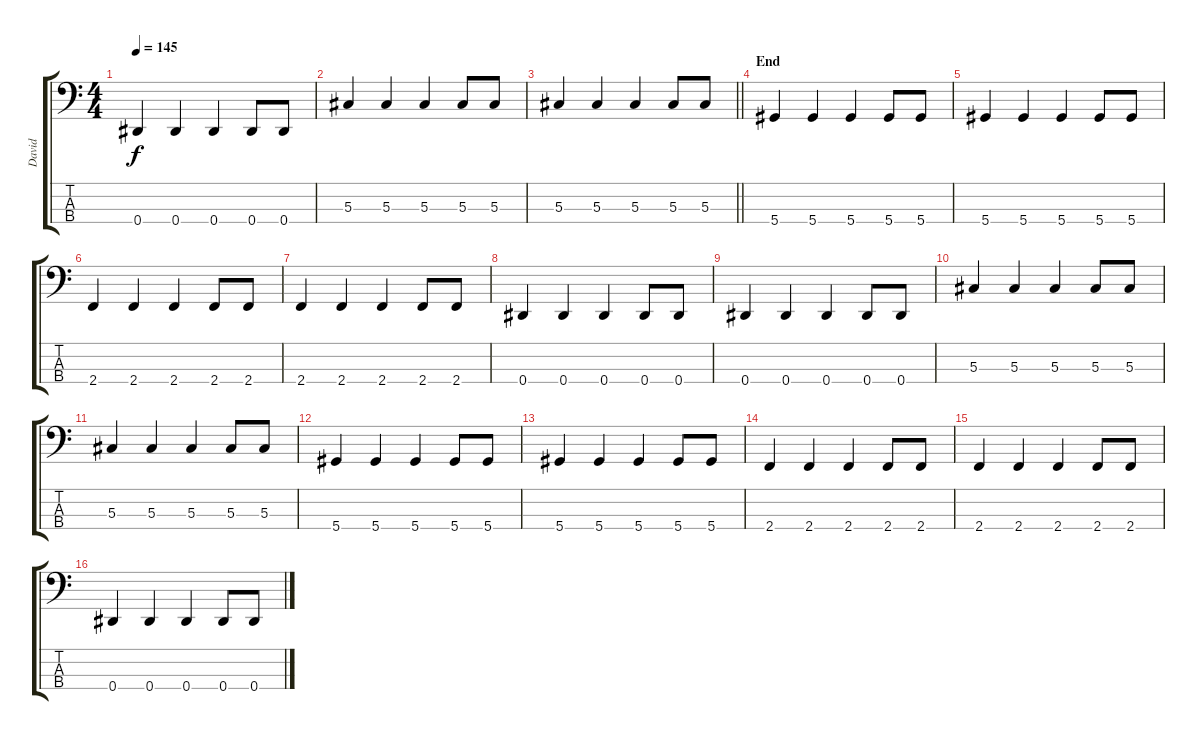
\track ("David" "David") {instrument electricbassfinger}
\staff {score tabs}
\tuning (Gb2 Db2 Ab1 Eb1) {hide}
\ts (4 4)
\tempo 145
\clef f4
\ks c
0.4.4{dy f} 0.4.4 0.4.4 0.4.8 0.4.8 |
5.3.4 5.3.4 5.3.4 5.3.8 5.3.8 |
\barLineRight lightlight
5.3.4 5.3.4 5.3.4 5.3.8 5.3.8 |
\section ("" "End")
5.4.4 5.4.4 5.4.4 5.4.8 5.4.8 |
5.4.4 5.4.4 5.4.4 5.4.8 5.4.8 |
2.4.4 2.4.4 2.4.4 2.4.8 2.4.8 |
2.4.4 2.4.4 2.4.4 2.4.8 2.4.8 |
0.4.4 0.4.4 0.4.4 0.4.8 0.4.8 |
0.4.4 0.4.4 0.4.4 0.4.8 0.4.8 |
5.3.4 5.3.4 5.3.4 5.3.8 5.3.8 |
5.3.4 5.3.4 5.3.4 5.3.8 5.3.8 |
5.4.4 5.4.4 5.4.4 5.4.8 5.4.8 |
5.4.4 5.4.4 5.4.4 5.4.8 5.4.8 |
2.4.4 2.4.4 2.4.4 2.4.8 2.4.8 |
2.4.4 2.4.4 2.4.4 2.4.8 2.4.8 |
0.4.4 0.4.4 0.4.4 0.4.8 0.4.8
